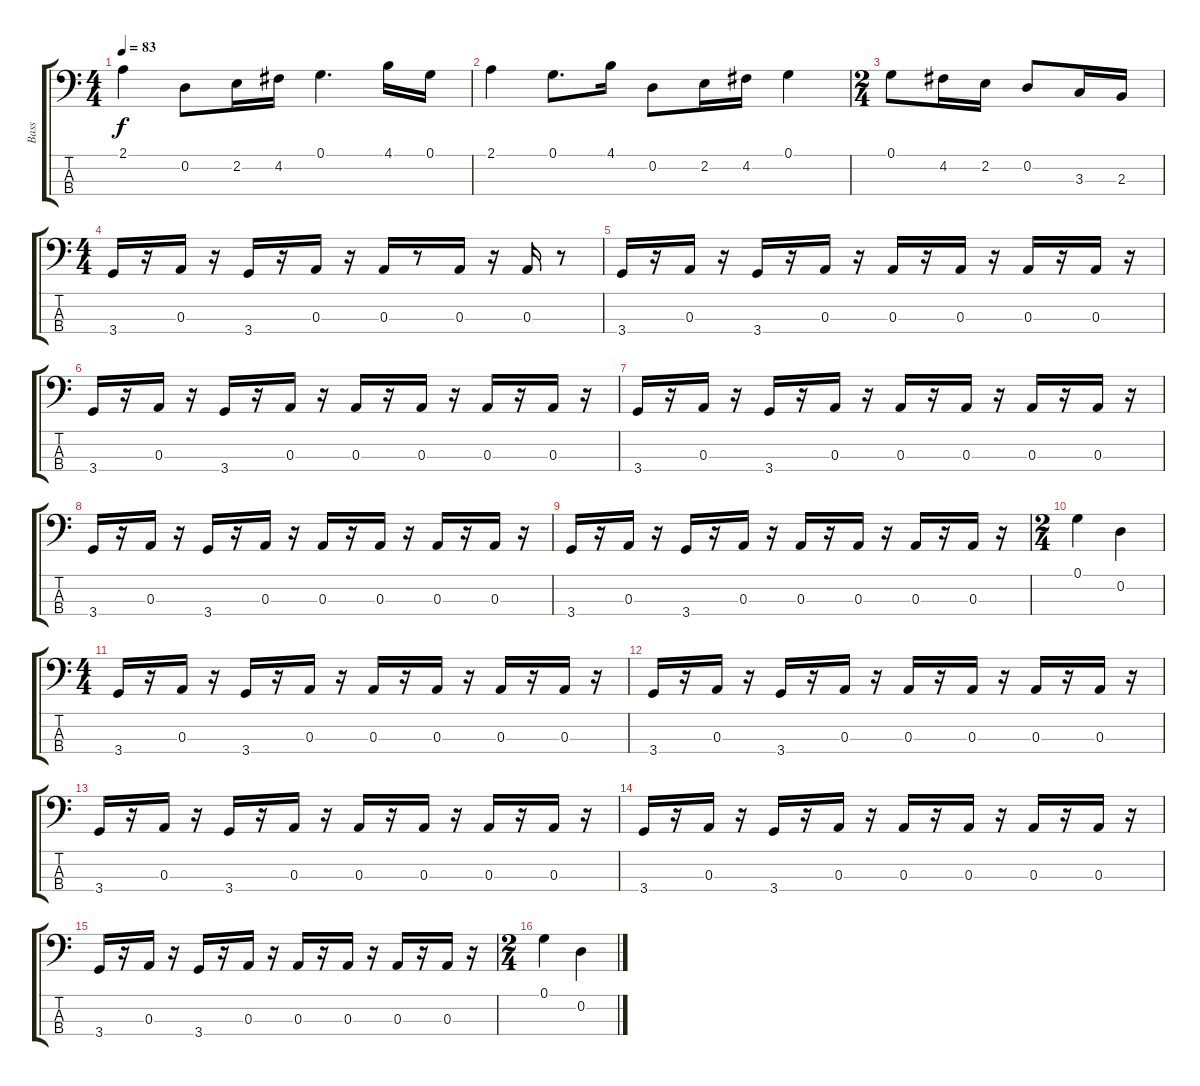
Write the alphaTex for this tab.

\track ("Bass" "Bass") {instrument electricbassfinger}
\staff {score tabs}
\tuning (G2 D2 A1 E1) {hide}
\ts (4 4)
\tempo 83
\clef f4
\ks c
2.1.4{dy f} 0.2.8 2.2.16 4.2.16 0.1.4{d} 4.1.16 0.1.16 |
2.1.4 0.1.8{d} 4.1.16 0.2.8 2.2.16 4.2.16 0.1.4 |
\ts (2 4)
0.1.8 4.2.16 2.2.16 0.2.8 3.3.16 2.3.16 |
\ts (4 4)
3.4.16 r.16 0.3.16 r.16 3.4.16 r.16 0.3.16 r.16 0.3.16 r.8 0.3.16 r.16 0.3.16 r.8 |
3.4.16 r.16 0.3.16 r.16 3.4.16 r.16 0.3.16 r.16 0.3.16 r.16 0.3.16 r.16 0.3.16 r.16 0.3.16 r.16 |
3.4.16 r.16 0.3.16 r.16 3.4.16 r.16 0.3.16 r.16 0.3.16 r.16 0.3.16 r.16 0.3.16 r.16 0.3.16 r.16 |
3.4.16 r.16 0.3.16 r.16 3.4.16 r.16 0.3.16 r.16 0.3.16 r.16 0.3.16 r.16 0.3.16 r.16 0.3.16 r.16 |
3.4.16 r.16 0.3.16 r.16 3.4.16 r.16 0.3.16 r.16 0.3.16 r.16 0.3.16 r.16 0.3.16 r.16 0.3.16 r.16 |
3.4.16 r.16 0.3.16 r.16 3.4.16 r.16 0.3.16 r.16 0.3.16 r.16 0.3.16 r.16 0.3.16 r.16 0.3.16 r.16 |
\ts (2 4)
0.1.4 0.2.4 |
\ts (4 4)
3.4.16 r.16 0.3.16 r.16 3.4.16 r.16 0.3.16 r.16 0.3.16 r.16 0.3.16 r.16 0.3.16 r.16 0.3.16 r.16 |
3.4.16 r.16 0.3.16 r.16 3.4.16 r.16 0.3.16 r.16 0.3.16 r.16 0.3.16 r.16 0.3.16 r.16 0.3.16 r.16 |
3.4.16 r.16 0.3.16 r.16 3.4.16 r.16 0.3.16 r.16 0.3.16 r.16 0.3.16 r.16 0.3.16 r.16 0.3.16 r.16 |
3.4.16 r.16 0.3.16 r.16 3.4.16 r.16 0.3.16 r.16 0.3.16 r.16 0.3.16 r.16 0.3.16 r.16 0.3.16 r.16 |
3.4.16 r.16 0.3.16 r.16 3.4.16 r.16 0.3.16 r.16 0.3.16 r.16 0.3.16 r.16 0.3.16 r.16 0.3.16 r.16 |
\ts (2 4)
0.1.4 0.2.4
